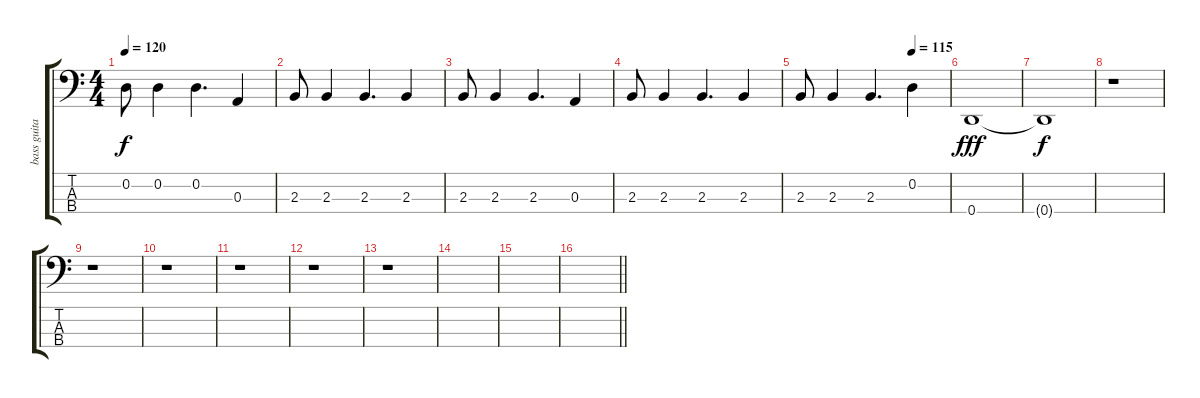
\track ("bass guitar" "bass guita") {instrument electricbasspick}
\staff {score tabs}
\tuning (G2 D2 A1 D1) {hide}
\ts (4 4)
\tempo 120
\clef f4
\ks c
0.2.8{dy f} 0.2.4 0.2.4{d} 0.3.4 |
2.3.8 2.3.4 2.3.4{d} 2.3.4 |
2.3.8 2.3.4 2.3.4{d} 0.3.4 |
2.3.8 2.3.4 2.3.4{d} 2.3.4 |
\tempo (115 0.75)
2.3.8 2.3.4 2.3.4{d} 0.2.4 |
0.4.1{dy fff} |
0.4{t}.1{dy f} |
r.1 |
r.1 |
r.1 |
r.1 |
r.1 |
r.1 |
|
|
\barLineRight lightlight
